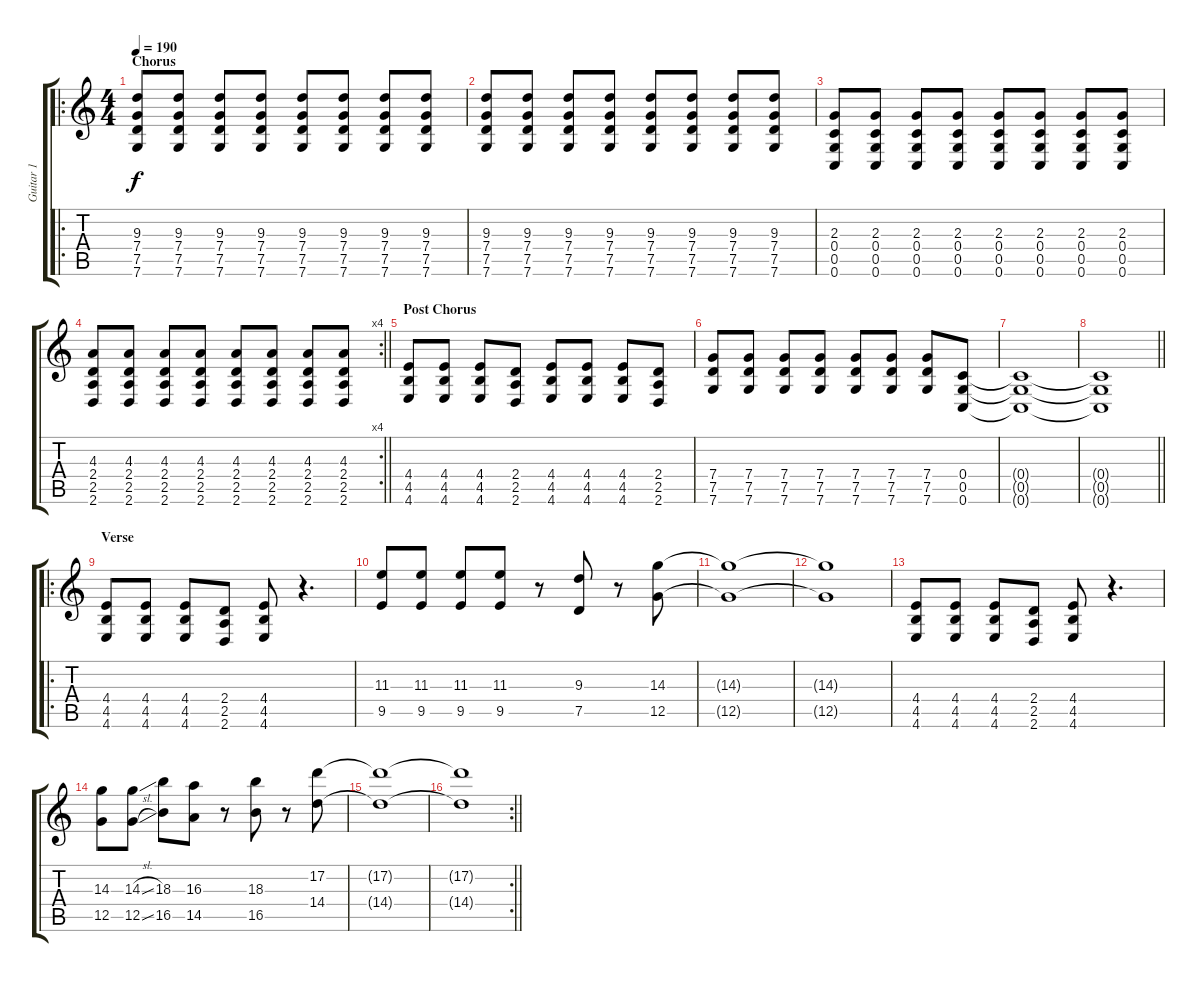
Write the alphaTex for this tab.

\track ("Guitar 1" "Guitar 1") {instrument distortionguitar}
\staff {score tabs}
\tuning (D4 A3 F3 C3 G2 C2) {hide}
\ro
\ts (4 4)
\section ("" "Chorus")
\tempo 190
\clef g2
\ks c
(9.3 7.4 7.5 7.6).8{dy f} (9.3 7.4 7.5 7.6).8 (9.3 7.4 7.5 7.6).8 (9.3 7.4 7.5 7.6).8 (9.3 7.4 7.5 7.6).8 (9.3 7.4 7.5 7.6).8 (9.3 7.4 7.5 7.6).8 (9.3 7.4 7.5 7.6).8 |
(9.3 7.4 7.5 7.6).8 (9.3 7.4 7.5 7.6).8 (9.3 7.4 7.5 7.6).8 (9.3 7.4 7.5 7.6).8 (9.3 7.4 7.5 7.6).8 (9.3 7.4 7.5 7.6).8 (9.3 7.4 7.5 7.6).8 (9.3 7.4 7.5 7.6).8 |
(2.3 0.4 0.5 0.6).8 (2.3 0.4 0.5 0.6).8 (2.3 0.4 0.5 0.6).8 (2.3 0.4 0.5 0.6).8 (2.3 0.4 0.5 0.6).8 (2.3 0.4 0.5 0.6).8 (2.3 0.4 0.5 0.6).8 (2.3 0.4 0.5 0.6).8 |
\rc 4
\barLineRight lightlight
(4.3 2.4 2.5 2.6).8 (4.3 2.4 2.5 2.6).8 (4.3 2.4 2.5 2.6).8 (4.3 2.4 2.5 2.6).8 (4.3 2.4 2.5 2.6).8 (4.3 2.4 2.5 2.6).8 (4.3 2.4 2.5 2.6).8 (4.3 2.4 2.5 2.6).8 |
\section ("" "Post Chorus")
(4.4 4.5 4.6).8 (4.4 4.5 4.6).8 (4.4 4.5 4.6).8 (2.4 2.5 2.6).8 (4.4 4.5 4.6).8 (4.4 4.5 4.6).8 (4.4 4.5 4.6).8 (2.4 2.5 2.6).8 |
(7.4 7.5 7.6).8 (7.4 7.5 7.6).8 (7.4 7.5 7.6).8 (7.4 7.5 7.6).8 (7.4 7.5 7.6).8 (7.4 7.5 7.6).8 (7.4 7.5 7.6).8 (0.4 0.5 0.6).8 |
(0.4{t} 0.5{t} 0.6{t}).1 |
\barLineRight lightlight
(0.4{t} 0.5{t} 0.6{t}).1 |
\ro
\section ("" "Verse")
(4.4 4.5 4.6).8 (4.4 4.5 4.6).8 (4.4 4.5 4.6).8 (2.4 2.5 2.6).8 (4.4 4.5 4.6).8 r.4{d} |
(11.3 9.5).8 (11.3 9.5).8 (11.3 9.5).8 (11.3 9.5).8 r.8 (9.3 7.5).8 r.8 (14.3 12.5).8 |
(14.3{t} 12.5{t}).1 |
(14.3{t} 12.5{t}).1 |
(4.4 4.5 4.6).8 (4.4 4.5 4.6).8 (4.4 4.5 4.6).8 (2.4 2.5 2.6).8 (4.4 4.5 4.6).8 r.4{d} |
(14.3 12.5).8 (14.3{sl} 12.5{sl}).8 (18.3 16.5).8 (16.3 14.5).8 r.8 (18.3 16.5).8 r.8 (17.2 14.4).8 |
(17.2{t} 14.4{t}).1 |
\rc 2
\barLineRight lightlight
(17.2{t} 14.4{t}).1
